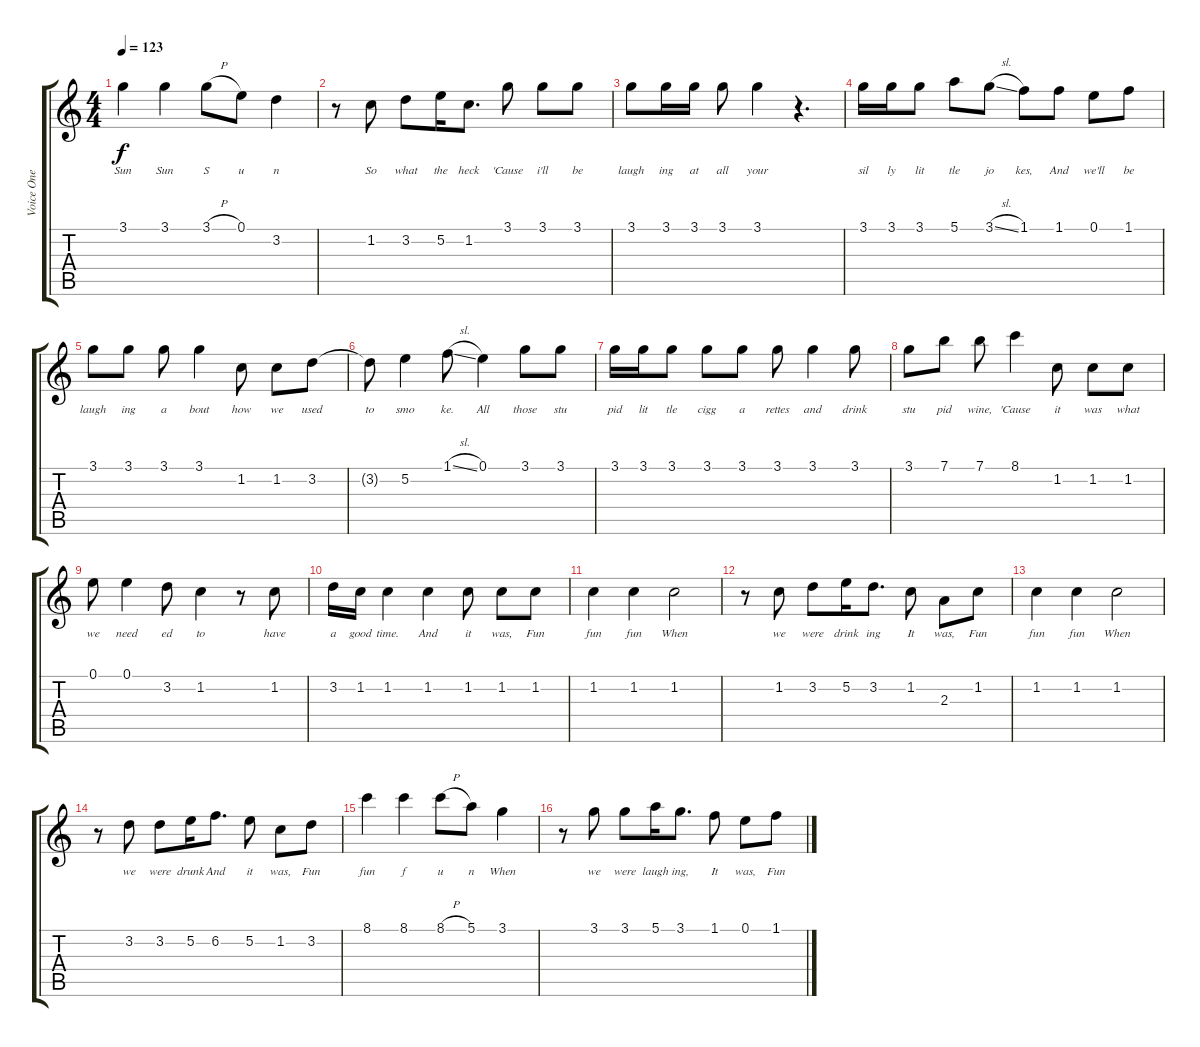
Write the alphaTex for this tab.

\track ("Voice One" "Voice One") {instrument overdrivenguitar}
\staff {score tabs}
\tuning (E4 B3 G3 D3 A2 E2) {hide}
\ts (4 4)
\tempo 123
\clef g2
\ks c
3.1.4{lyrics (0 "Sun") lyrics (1 "") lyrics (2 "") lyrics (3 "") lyrics (4 "") dy f} 3.1.4{lyrics (0 "Sun") lyrics (1 "") lyrics (2 "") lyrics (3 "") lyrics (4 "")} 3.1{h}.8{lyrics (0 "S") lyrics (1 "") lyrics (2 "") lyrics (3 "") lyrics (4 "")} 0.1.8{lyrics (0 "u") lyrics (1 "") lyrics (2 "") lyrics (3 "") lyrics (4 "")} 3.2.4{lyrics (0 "n") lyrics (1 "") lyrics (2 "") lyrics (3 "") lyrics (4 "")} |
r.8 1.2.8{lyrics (0 "So") lyrics (1 "") lyrics (2 "") lyrics (3 "") lyrics (4 "")} 3.2.8{lyrics (0 "what") lyrics (1 "") lyrics (2 "") lyrics (3 "") lyrics (4 "")} 5.2.16{lyrics (0 "the") lyrics (1 "") lyrics (2 "") lyrics (3 "") lyrics (4 "")} 1.2.8{d lyrics (0 "heck") lyrics (1 "") lyrics (2 "") lyrics (3 "") lyrics (4 "")} 3.1.8{lyrics (0 "'Cause") lyrics (1 "") lyrics (2 "") lyrics (3 "") lyrics (4 "")} 3.1.8{lyrics (0 "i'll") lyrics (1 "") lyrics (2 "") lyrics (3 "") lyrics (4 "")} 3.1.8{lyrics (0 "be") lyrics (1 "") lyrics (2 "") lyrics (3 "") lyrics (4 "")} |
3.1.8{lyrics (0 "laugh") lyrics (1 "") lyrics (2 "") lyrics (3 "") lyrics (4 "")} 3.1.16{lyrics (0 "ing") lyrics (1 "") lyrics (2 "") lyrics (3 "") lyrics (4 "")} 3.1.16{lyrics (0 "at") lyrics (1 "") lyrics (2 "") lyrics (3 "") lyrics (4 "")} 3.1.8{lyrics (0 "all") lyrics (1 "") lyrics (2 "") lyrics (3 "") lyrics (4 "")} 3.1.4{lyrics (0 "your") lyrics (1 "") lyrics (2 "") lyrics (3 "") lyrics (4 "")} r.4{d} |
3.1.16{lyrics (0 "sil") lyrics (1 "") lyrics (2 "") lyrics (3 "") lyrics (4 "")} 3.1.16{lyrics (0 "ly") lyrics (1 "") lyrics (2 "") lyrics (3 "") lyrics (4 "")} 3.1.8{lyrics (0 "lit") lyrics (1 "") lyrics (2 "") lyrics (3 "") lyrics (4 "")} 5.1.8{lyrics (0 "tle") lyrics (1 "") lyrics (2 "") lyrics (3 "") lyrics (4 "")} 3.1{sl}.8{lyrics (0 "jo") lyrics (1 "") lyrics (2 "") lyrics (3 "") lyrics (4 "")} 1.1.8{lyrics (0 "kes,") lyrics (1 "") lyrics (2 "") lyrics (3 "") lyrics (4 "")} 1.1.8{lyrics (0 "And") lyrics (1 "") lyrics (2 "") lyrics (3 "") lyrics (4 "")} 0.1.8{lyrics (0 "we'll") lyrics (1 "") lyrics (2 "") lyrics (3 "") lyrics (4 "")} 1.1.8{lyrics (0 "be") lyrics (1 "") lyrics (2 "") lyrics (3 "") lyrics (4 "")} |
3.1.8{lyrics (0 "laugh") lyrics (1 "") lyrics (2 "") lyrics (3 "") lyrics (4 "")} 3.1.8{lyrics (0 "ing") lyrics (1 "") lyrics (2 "") lyrics (3 "") lyrics (4 "")} 3.1.8{lyrics (0 "a") lyrics (1 "") lyrics (2 "") lyrics (3 "") lyrics (4 "")} 3.1.4{lyrics (0 "bout") lyrics (1 "") lyrics (2 "") lyrics (3 "") lyrics (4 "")} 1.2.8{lyrics (0 "how") lyrics (1 "") lyrics (2 "") lyrics (3 "") lyrics (4 "")} 1.2.8{lyrics (0 "we") lyrics (1 "") lyrics (2 "") lyrics (3 "") lyrics (4 "")} 3.2.8{lyrics (0 "used") lyrics (1 "") lyrics (2 "") lyrics (3 "") lyrics (4 "")} |
3.2{t}.8{lyrics (0 "to") lyrics (1 "") lyrics (2 "") lyrics (3 "") lyrics (4 "")} 5.2.4{lyrics (0 "smo") lyrics (1 "") lyrics (2 "") lyrics (3 "") lyrics (4 "")} 1.1{sl}.8{lyrics (0 "ke.") lyrics (1 "") lyrics (2 "") lyrics (3 "") lyrics (4 "")} 0.1.4{lyrics (0 "All") lyrics (1 "") lyrics (2 "") lyrics (3 "") lyrics (4 "")} 3.1.8{lyrics (0 "those") lyrics (1 "") lyrics (2 "") lyrics (3 "") lyrics (4 "")} 3.1.8{lyrics (0 "stu") lyrics (1 "") lyrics (2 "") lyrics (3 "") lyrics (4 "")} |
3.1.16{lyrics (0 "pid") lyrics (1 "") lyrics (2 "") lyrics (3 "") lyrics (4 "")} 3.1.16{lyrics (0 "lit") lyrics (1 "") lyrics (2 "") lyrics (3 "") lyrics (4 "")} 3.1.8{lyrics (0 "tle") lyrics (1 "") lyrics (2 "") lyrics (3 "") lyrics (4 "")} 3.1.8{lyrics (0 "cigg") lyrics (1 "") lyrics (2 "") lyrics (3 "") lyrics (4 "")} 3.1.8{lyrics (0 "a") lyrics (1 "") lyrics (2 "") lyrics (3 "") lyrics (4 "")} 3.1.8{lyrics (0 "rettes") lyrics (1 "") lyrics (2 "") lyrics (3 "") lyrics (4 "")} 3.1.4{lyrics (0 "and") lyrics (1 "") lyrics (2 "") lyrics (3 "") lyrics (4 "")} 3.1.8{lyrics (0 "drink") lyrics (1 "") lyrics (2 "") lyrics (3 "") lyrics (4 "")} |
3.1.8{lyrics (0 "stu") lyrics (1 "") lyrics (2 "") lyrics (3 "") lyrics (4 "")} 7.1.8{lyrics (0 "pid") lyrics (1 "") lyrics (2 "") lyrics (3 "") lyrics (4 "")} 7.1.8{lyrics (0 "wine,") lyrics (1 "") lyrics (2 "") lyrics (3 "") lyrics (4 "")} 8.1.4{lyrics (0 "'Cause") lyrics (1 "") lyrics (2 "") lyrics (3 "") lyrics (4 "")} 1.2.8{lyrics (0 "it") lyrics (1 "") lyrics (2 "") lyrics (3 "") lyrics (4 "")} 1.2.8{lyrics (0 "was") lyrics (1 "") lyrics (2 "") lyrics (3 "") lyrics (4 "")} 1.2.8{lyrics (0 "what") lyrics (1 "") lyrics (2 "") lyrics (3 "") lyrics (4 "")} |
0.1.8{lyrics (0 "we") lyrics (1 "") lyrics (2 "") lyrics (3 "") lyrics (4 "")} 0.1.4{lyrics (0 "need") lyrics (1 "") lyrics (2 "") lyrics (3 "") lyrics (4 "")} 3.2.8{lyrics (0 "ed") lyrics (1 "") lyrics (2 "") lyrics (3 "") lyrics (4 "")} 1.2.4{lyrics (0 "to") lyrics (1 "") lyrics (2 "") lyrics (3 "") lyrics (4 "")} r.8 1.2.8{lyrics (0 "have") lyrics (1 "") lyrics (2 "") lyrics (3 "") lyrics (4 "")} |
3.2.16{lyrics (0 "a") lyrics (1 "") lyrics (2 "") lyrics (3 "") lyrics (4 "")} 1.2.16{lyrics (0 "good") lyrics (1 "") lyrics (2 "") lyrics (3 "") lyrics (4 "")} 1.2.4{lyrics (0 "time.") lyrics (1 "") lyrics (2 "") lyrics (3 "") lyrics (4 "")} 1.2.4{lyrics (0 "And") lyrics (1 "") lyrics (2 "") lyrics (3 "") lyrics (4 "")} 1.2.8{lyrics (0 "it") lyrics (1 "") lyrics (2 "") lyrics (3 "") lyrics (4 "")} 1.2.8{lyrics (0 "was,") lyrics (1 "") lyrics (2 "") lyrics (3 "") lyrics (4 "")} 1.2.8{lyrics (0 "Fun") lyrics (1 "") lyrics (2 "") lyrics (3 "") lyrics (4 "")} |
1.2.4{lyrics (0 "fun") lyrics (1 "") lyrics (2 "") lyrics (3 "") lyrics (4 "")} 1.2.4{lyrics (0 "fun") lyrics (1 "") lyrics (2 "") lyrics (3 "") lyrics (4 "")} 1.2.2{lyrics (0 "When") lyrics (1 "") lyrics (2 "") lyrics (3 "") lyrics (4 "")} |
r.8 1.2.8{lyrics (0 "we") lyrics (1 "") lyrics (2 "") lyrics (3 "") lyrics (4 "")} 3.2.8{lyrics (0 "were") lyrics (1 "") lyrics (2 "") lyrics (3 "") lyrics (4 "")} 5.2.16{lyrics (0 "drink") lyrics (1 "") lyrics (2 "") lyrics (3 "") lyrics (4 "")} 3.2.8{d lyrics (0 "ing") lyrics (1 "") lyrics (2 "") lyrics (3 "") lyrics (4 "")} 1.2.8{lyrics (0 "It") lyrics (1 "") lyrics (2 "") lyrics (3 "") lyrics (4 "")} 2.3.8{lyrics (0 "was,") lyrics (1 "") lyrics (2 "") lyrics (3 "") lyrics (4 "")} 1.2.8{lyrics (0 "Fun") lyrics (1 "") lyrics (2 "") lyrics (3 "") lyrics (4 "")} |
1.2.4{lyrics (0 "fun") lyrics (1 "") lyrics (2 "") lyrics (3 "") lyrics (4 "")} 1.2.4{lyrics (0 "fun") lyrics (1 "") lyrics (2 "") lyrics (3 "") lyrics (4 "")} 1.2.2{lyrics (0 "When") lyrics (1 "") lyrics (2 "") lyrics (3 "") lyrics (4 "")} |
r.8 3.2.8{lyrics (0 "we") lyrics (1 "") lyrics (2 "") lyrics (3 "") lyrics (4 "")} 3.2.8{lyrics (0 "were") lyrics (1 "") lyrics (2 "") lyrics (3 "") lyrics (4 "")} 5.2.16{lyrics (0 "drunk") lyrics (1 "") lyrics (2 "") lyrics (3 "") lyrics (4 "")} 6.2.8{d lyrics (0 "And") lyrics (1 "") lyrics (2 "") lyrics (3 "") lyrics (4 "")} 5.2.8{lyrics (0 "it") lyrics (1 "") lyrics (2 "") lyrics (3 "") lyrics (4 "")} 1.2.8{lyrics (0 "was,") lyrics (1 "") lyrics (2 "") lyrics (3 "") lyrics (4 "")} 3.2.8{lyrics (0 "Fun") lyrics (1 "") lyrics (2 "") lyrics (3 "") lyrics (4 "")} |
8.1.4{lyrics (0 "fun") lyrics (1 "") lyrics (2 "") lyrics (3 "") lyrics (4 "")} 8.1.4{lyrics (0 "f") lyrics (1 "") lyrics (2 "") lyrics (3 "") lyrics (4 "")} 8.1{h}.8{lyrics (0 "u") lyrics (1 "") lyrics (2 "") lyrics (3 "") lyrics (4 "")} 5.1.8{lyrics (0 "n") lyrics (1 "") lyrics (2 "") lyrics (3 "") lyrics (4 "")} 3.1.4{lyrics (0 "When") lyrics (1 "") lyrics (2 "") lyrics (3 "") lyrics (4 "")} |
r.8 3.1.8{lyrics (0 "we") lyrics (1 "") lyrics (2 "") lyrics (3 "") lyrics (4 "")} 3.1.8{lyrics (0 "were") lyrics (1 "") lyrics (2 "") lyrics (3 "") lyrics (4 "")} 5.1.16{lyrics (0 "laugh") lyrics (1 "") lyrics (2 "") lyrics (3 "") lyrics (4 "")} 3.1.8{d lyrics (0 "ing,") lyrics (1 "") lyrics (2 "") lyrics (3 "") lyrics (4 "")} 1.1.8{lyrics (0 "It") lyrics (1 "") lyrics (2 "") lyrics (3 "") lyrics (4 "")} 0.1.8{lyrics (0 "was,") lyrics (1 "") lyrics (2 "") lyrics (3 "") lyrics (4 "")} 1.1.8{lyrics (0 "Fun") lyrics (1 "") lyrics (2 "") lyrics (3 "") lyrics (4 "")}
